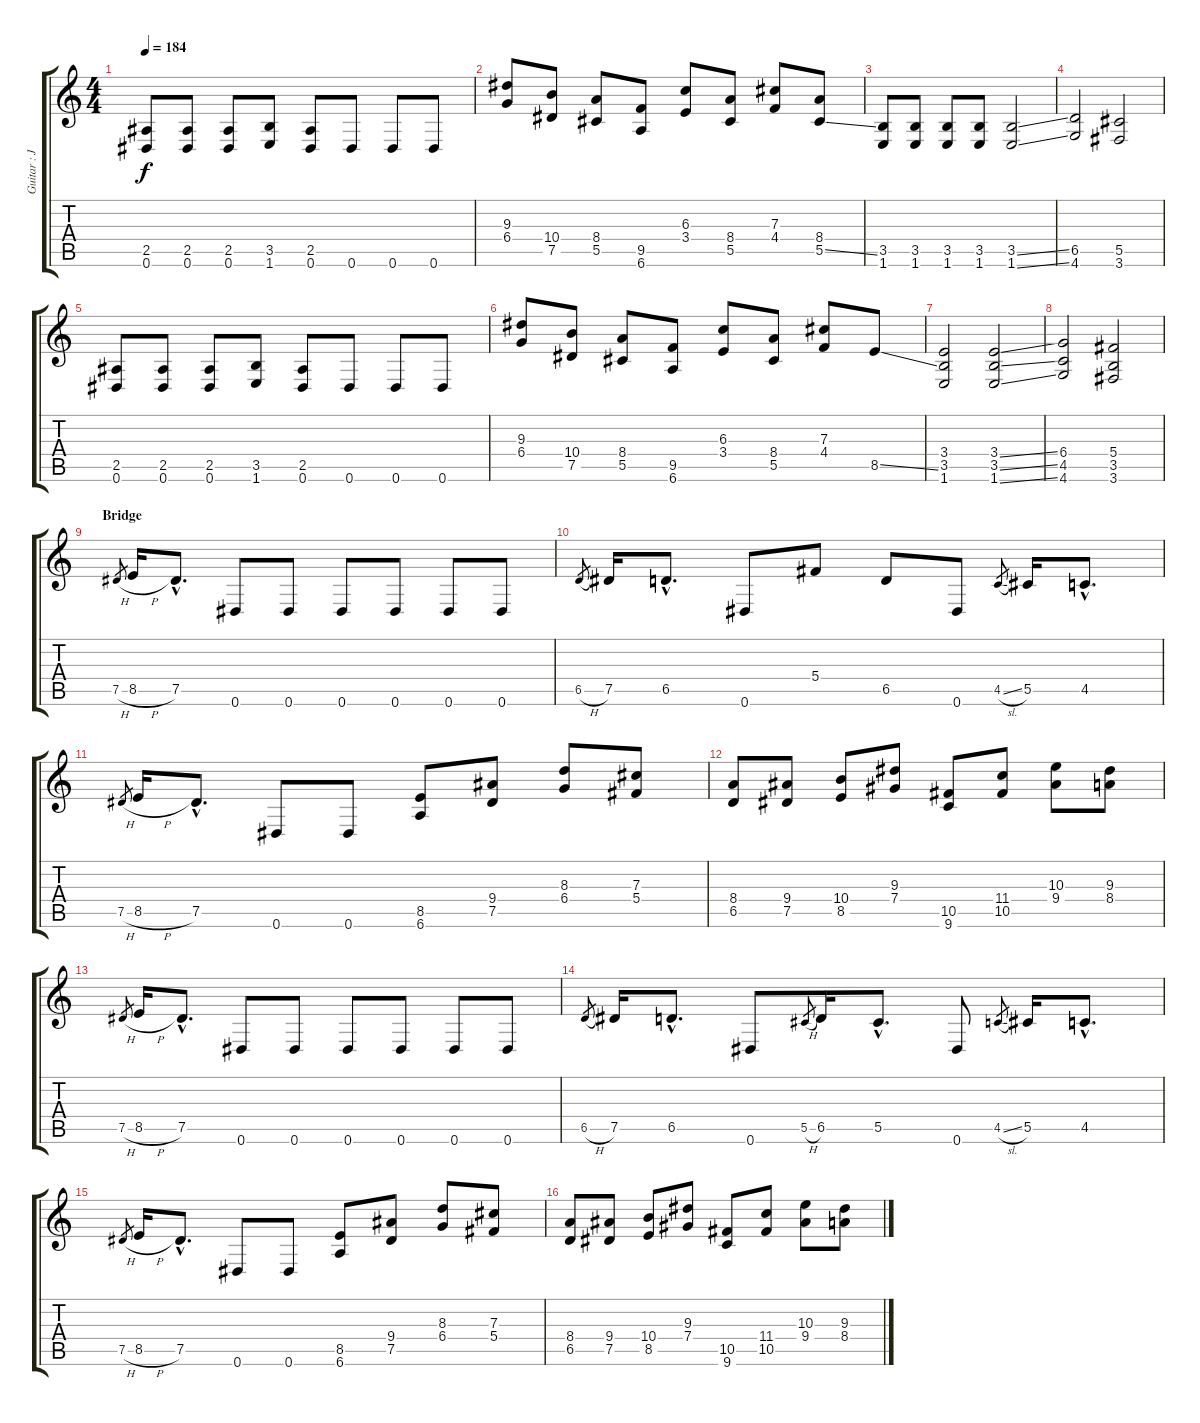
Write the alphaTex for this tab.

\track ("Guitar : Jeff Hanneman" "Guitar : J") {instrument overdrivenguitar}
\staff {score tabs}
\tuning (Eb4 Bb3 Gb3 Db3 Ab2 Eb2) {hide}
\ts (4 4)
\tempo 184
\clef g2
\ks c
(2.5 0.6).8{dy f} (2.5 0.6).8 (2.5 0.6).8 (3.5 1.6).8 (2.5 0.6).8 0.6.8 0.6.8 0.6.8 |
(9.3 6.4).8 (10.4 7.5).8 (8.4 5.5).8 (9.5 6.6).8 (6.3 3.4).8 (8.4 5.5).8 (7.3 4.4).8 (8.4 5.5{ss}).8 |
(3.5 1.6).8 (3.5 1.6).8 (3.5 1.6).8 (3.5 1.6).8 (3.5{ss} 1.6{ss}).2 |
(6.5 4.6).2 (5.5 3.6).2 |
(2.5 0.6).8 (2.5 0.6).8 (2.5 0.6).8 (3.5 1.6).8 (2.5 0.6).8 0.6.8 0.6.8 0.6.8 |
(9.3 6.4).8 (10.4 7.5).8 (8.4 5.5).8 (9.5 6.6).8 (6.3 3.4).8 (8.4 5.5).8 (7.3 4.4).8 8.5{ss}.8 |
(3.4 3.5 1.6).2 (3.4{ss} 3.5{ss} 1.6{ss}).2 |
(6.4 4.5 4.6).2 (5.4 3.5 3.6).2 |
\section ("" "Bridge")
7.5{h}.8{gr} 8.5{h}.16 7.5{hac}.8{d} 0.6.8 0.6.8 0.6.8 0.6.8 0.6.8 0.6.8 |
6.5{h}.8{gr} 7.5.16 6.5{hac}.8{d} 0.6.8 5.4.8 6.5.8 0.6.8 4.5{sl}.8{gr} 5.5.16 4.5{hac}.8{d} |
7.5{h}.8{gr} 8.5{h}.16 7.5{hac}.8{d} 0.6.8 0.6.8 (8.5 6.6).8 (9.4 7.5).8 (8.3 6.4).8 (7.3 5.4).8 |
(8.4 6.5).8 (9.4 7.5).8 (10.4 8.5).8 (9.3 7.4).8 (10.5 9.6).8 (11.4 10.5).8 (10.3 9.4).8 (9.3 8.4).8 |
7.5{h}.8{gr} 8.5{h}.16 7.5{hac}.8{d} 0.6.8 0.6.8 0.6.8 0.6.8 0.6.8 0.6.8 |
6.5{h}.8{gr} 7.5.16 6.5{hac}.8{d} 0.6.8 5.5{h}.8{gr} 6.5.16 5.5{hac}.8{d} 0.6.8 4.5{sl}.8{gr} 5.5.16 4.5{hac}.8{d} |
7.5{h}.8{gr} 8.5{h}.16 7.5{hac}.8{d} 0.6.8 0.6.8 (8.5 6.6).8 (9.4 7.5).8 (8.3 6.4).8 (7.3 5.4).8 |
(8.4 6.5).8 (9.4 7.5).8 (10.4 8.5).8 (9.3 7.4).8 (10.5 9.6).8 (11.4 10.5).8 (10.3 9.4).8 (9.3 8.4).8
